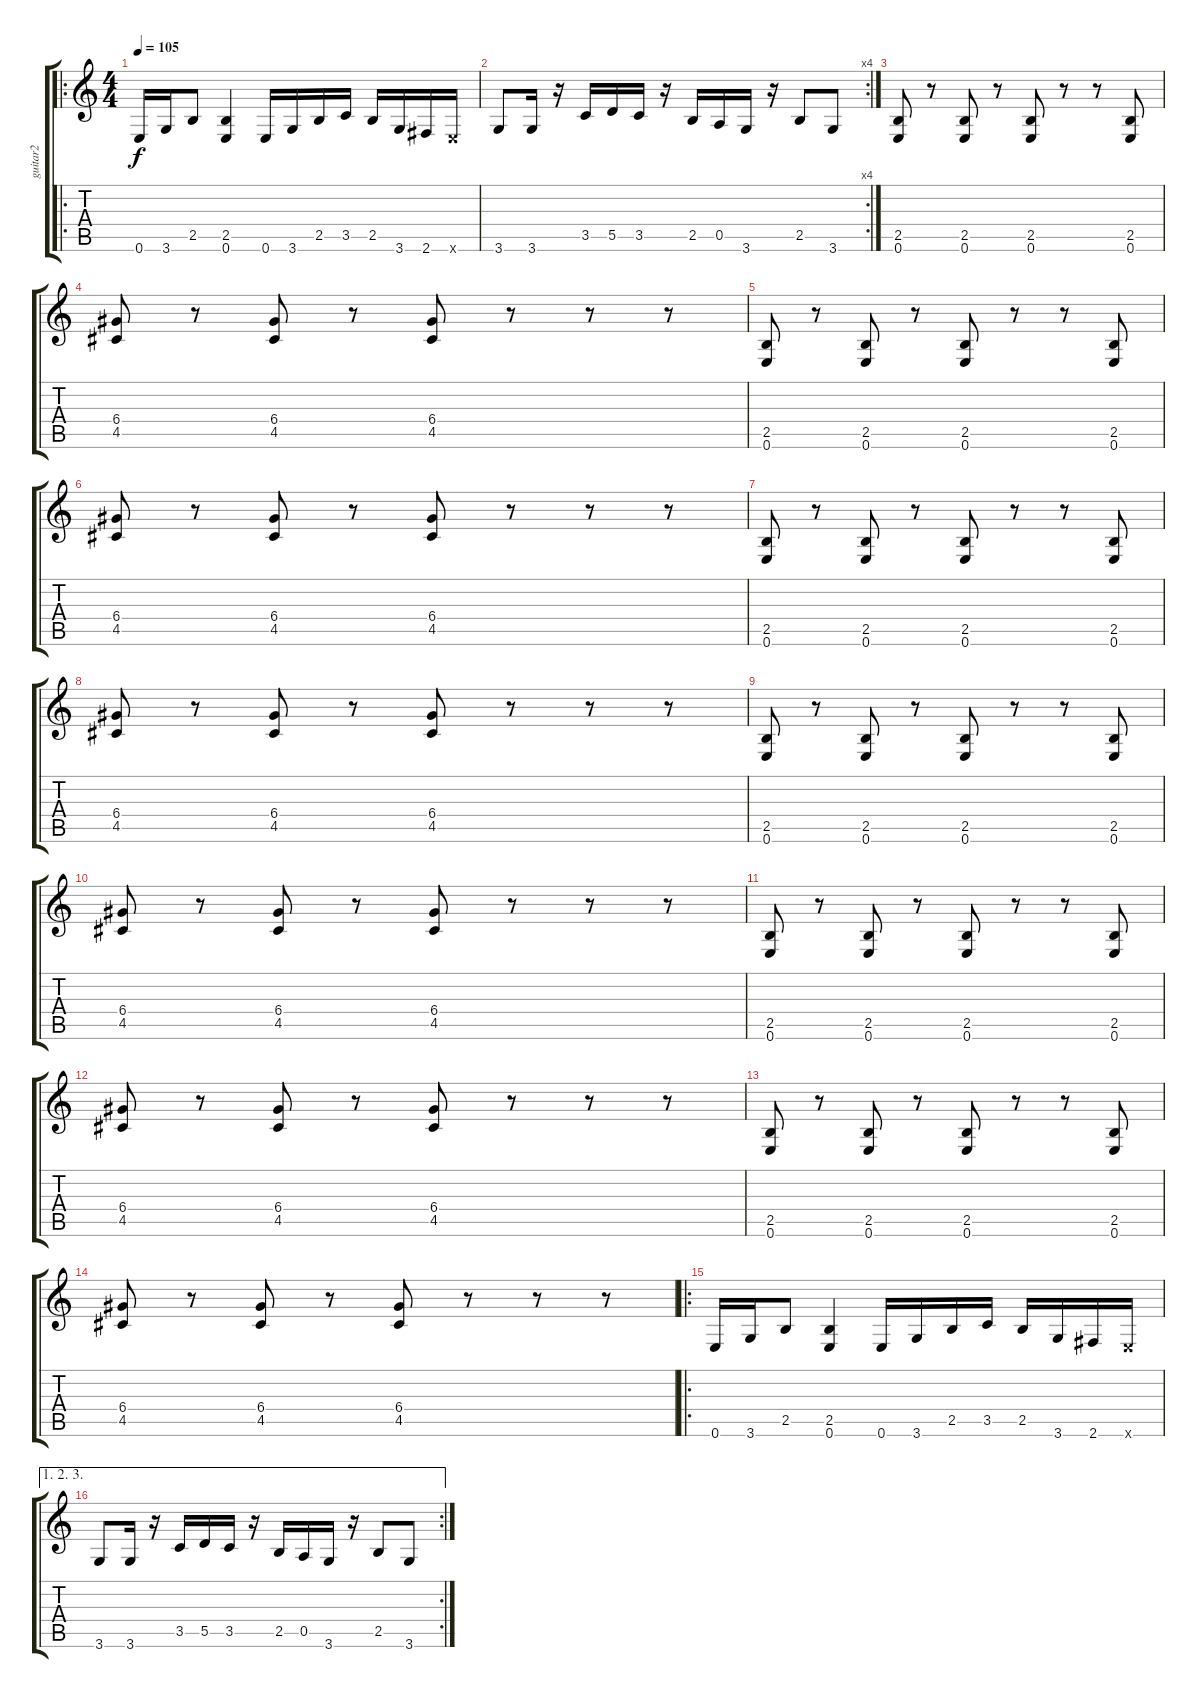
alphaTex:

\track ("guitar2" "guitar2") {instrument distortionguitar}
\staff {score tabs}
\tuning (E4 B3 G3 D3 A2 E2) {hide}
\ro
\ts (4 4)
\tempo 105
\clef g2
\ks c
0.6.16{dy f instrument distortionguitar} 3.6.16 2.5.8 (2.5 0.6).4 0.6.16 3.6.16 2.5.16 3.5.16 2.5.16 3.6.16 2.6.16 0.6{x}.16 |
\rc 4
3.6.8 3.6.16 r.16 3.5.16 5.5.16 3.5.16 r.16 2.5.16 0.5.16 3.6.16 r.16 2.5.8 3.6.8 |
(2.5 0.6).8 r.8 (2.5 0.6).8 r.8 (2.5 0.6).8 r.8 r.8 (2.5 0.6).8 |
(6.4 4.5).8 r.8 (6.4 4.5).8 r.8 (6.4 4.5).8 r.8 r.8 r.8 |
(2.5 0.6).8 r.8 (2.5 0.6).8 r.8 (2.5 0.6).8 r.8 r.8 (2.5 0.6).8 |
(6.4 4.5).8 r.8 (6.4 4.5).8 r.8 (6.4 4.5).8 r.8 r.8 r.8 |
(2.5 0.6).8 r.8 (2.5 0.6).8 r.8 (2.5 0.6).8 r.8 r.8 (2.5 0.6).8 |
(6.4 4.5).8 r.8 (6.4 4.5).8 r.8 (6.4 4.5).8 r.8 r.8 r.8 |
(2.5 0.6).8 r.8 (2.5 0.6).8 r.8 (2.5 0.6).8 r.8 r.8 (2.5 0.6).8 |
(6.4 4.5).8 r.8 (6.4 4.5).8 r.8 (6.4 4.5).8 r.8 r.8 r.8 |
(2.5 0.6).8 r.8 (2.5 0.6).8 r.8 (2.5 0.6).8 r.8 r.8 (2.5 0.6).8 |
(6.4 4.5).8 r.8 (6.4 4.5).8 r.8 (6.4 4.5).8 r.8 r.8 r.8 |
(2.5 0.6).8 r.8 (2.5 0.6).8 r.8 (2.5 0.6).8 r.8 r.8 (2.5 0.6).8 |
(6.4 4.5).8 r.8 (6.4 4.5).8 r.8 (6.4 4.5).8 r.8 r.8 r.8 |
\ro
0.6.16 3.6.16 2.5.8 (2.5 0.6).4 0.6.16 3.6.16 2.5.16 3.5.16 2.5.16 3.6.16 2.6.16 0.6{x}.16 |
\ae (1 2 3)
\rc 2
3.6.8 3.6.16 r.16 3.5.16 5.5.16 3.5.16 r.16 2.5.16 0.5.16 3.6.16 r.16 2.5.8 3.6.8
